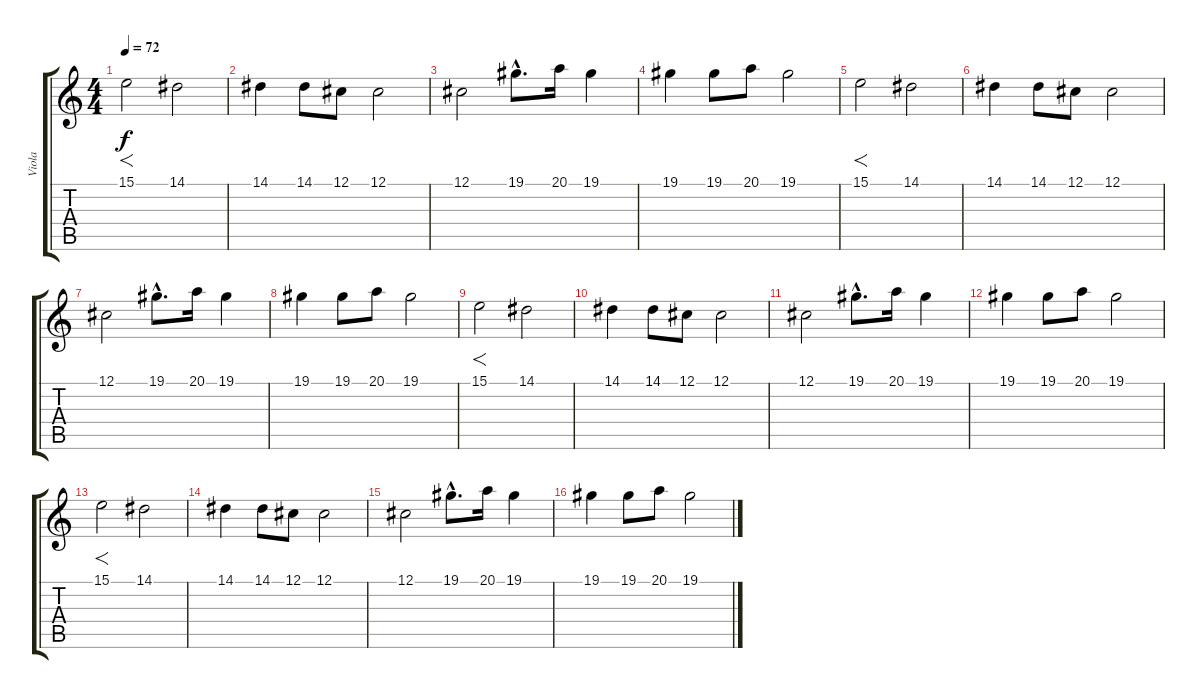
\track ("Viola" "Viola") {instrument violin}
\staff {score tabs}
\tuning (Db4 Ab3 E3 B2 Gb2 Db2) {hide}
\ts (4 4)
\tempo 72
\clef g2
\ks c
15.1.2{f dy f} 14.1.2 |
14.1.4 14.1.8 12.1.8 12.1.2 |
12.1.2 19.1{hac}.8{d} 20.1.16 19.1.4 |
19.1.4 19.1.8 20.1.8 19.1.2 |
15.1.2{f} 14.1.2 |
14.1.4 14.1.8 12.1.8 12.1.2 |
12.1.2 19.1{hac}.8{d} 20.1.16 19.1.4 |
19.1.4 19.1.8 20.1.8 19.1.2 |
15.1.2{f} 14.1.2 |
14.1.4 14.1.8 12.1.8 12.1.2 |
12.1.2 19.1{hac}.8{d} 20.1.16 19.1.4 |
19.1.4 19.1.8 20.1.8 19.1.2 |
15.1.2{f} 14.1.2 |
14.1.4 14.1.8 12.1.8 12.1.2 |
12.1.2 19.1{hac}.8{d} 20.1.16 19.1.4 |
19.1.4 19.1.8 20.1.8 19.1.2
